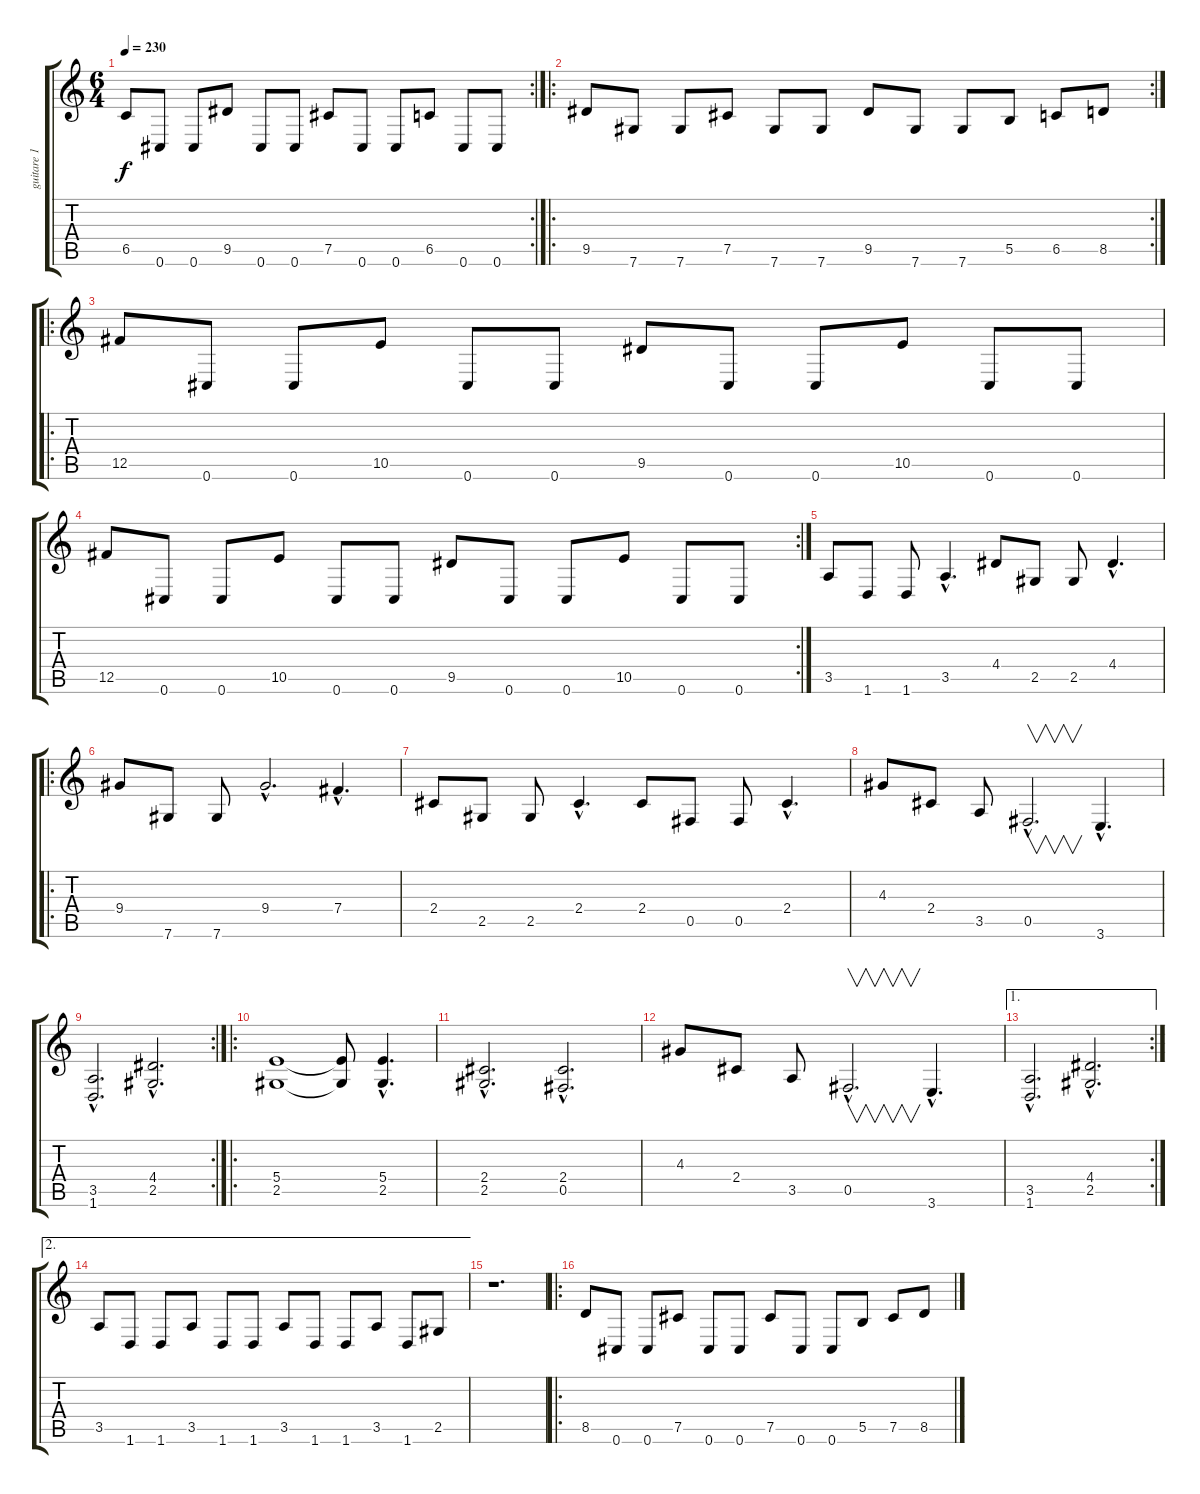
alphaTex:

\track ("guitare 1" "guitare 1") {instrument distortionguitar}
\staff {score tabs}
\tuning (Db4 Ab3 E3 B2 Gb2 Db2) {hide}
\rc 2
\ts (6 4)
\tempo 230
\clef g2
\ks c
6.5.8{dy f} 0.6.8 0.6.8 9.5.8 0.6.8 0.6.8 7.5.8 0.6.8 0.6.8 6.5.8 0.6.8 0.6.8 |
\ro
\rc 2
9.5.8 7.6.8 7.6.8 7.5.8 7.6.8 7.6.8 9.5.8 7.6.8 7.6.8 5.5.8 6.5.8 8.5.8 |
\ro
12.5.8 0.6.8 0.6.8 10.5.8 0.6.8 0.6.8 9.5.8 0.6.8 0.6.8 10.5.8 0.6.8 0.6.8 |
\rc 2
12.5.8 0.6.8 0.6.8 10.5.8 0.6.8 0.6.8 9.5.8 0.6.8 0.6.8 10.5.8 0.6.8 0.6.8 |
3.5.8 1.6.8 1.6.8 3.5{hac}.4{d} 4.4.8 2.5.8 2.5.8 4.4{hac}.4{d} |
\ro
9.4.8 7.6.8 7.6.8 9.4{hac}.2{d} 7.4{hac}.4{d} |
2.4.8 2.5.8 2.5.8 2.4{hac}.4{d} 2.4.8 0.5.8 0.5.8 2.4{hac}.4{d} |
4.3.8 2.4.8 3.5.8 0.5{hac}.2{v d} 3.6{hac}.4{d} |
\rc 2
(3.5{hac} 1.6{hac}).2{d} (4.4{hac} 2.5{hac}).2{d} |
\ro
(5.4 2.5).1 (5.4{t} 2.5{t}).8 (5.4{hac} 2.5{hac}).4{d} |
(2.4{hac} 2.5{hac}).2{d} (2.4{hac} 0.5{hac}).2{d} |
4.3.8 2.4.8 3.5.8 0.5{hac}.2{v d} 3.6{hac}.4{d} |
\ae 1
\rc 2
(3.5{hac} 1.6{hac}).2{d} (4.4{hac} 2.5{hac}).2{d} |
\ae 2
3.5.8 1.6.8 1.6.8 3.5.8 1.6.8 1.6.8 3.5.8 1.6.8 1.6.8 3.5.8 1.6.8 2.5.8 |
r.1{d} |
\ro
8.5.8 0.6.8 0.6.8 7.5.8 0.6.8 0.6.8 7.5.8 0.6.8 0.6.8 5.5.8 7.5.8 8.5.8
